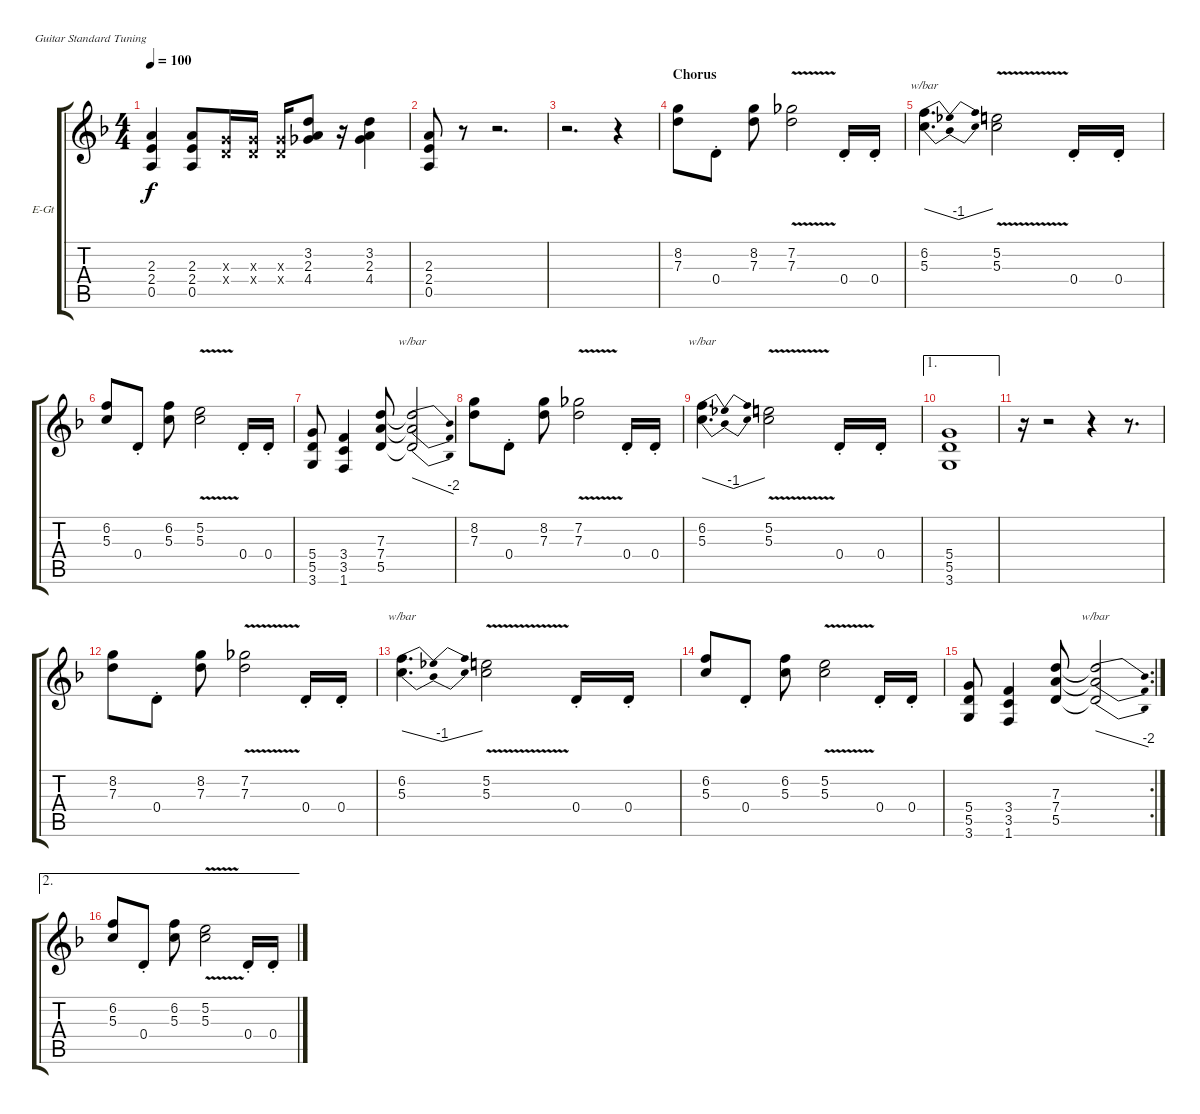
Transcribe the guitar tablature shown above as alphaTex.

\bracketExtendMode groupsimilarinstruments
\firstSystemTrackNameOrientation horizontal
\otherSystemsTrackNameOrientation horizontal
\track ("Lead Guitar" "E-Gt") {instrument overdrivenguitar}
\staff {score tabs}
\tuning (E4 B3 G3 D3 A2 E2)
\ts (4 4)
\tempo 100
\clef g2
\ks dminor
(2.3 2.4 0.5).4{dy f} (2.3 2.4 0.5).8 (0.3{x} 0.4{x}).16 (0.3{x} 0.4{x}).16 (0.3{x} 0.4{x}).16 (3.2 2.3 4.4).8 r.16 (3.2 2.3 4.4).4 |
(2.3 2.4 0.5).8 r.8 r.2{d} |
r.2{d} r.4 |
\section ("" "Chorus")
(8.2 7.3).8 0.4{st}.8 (8.2 7.3).8 (7.2{v} 7.3{v}).2 0.4{st}.16 0.4{st}.16 |
(6.2 5.3).4{d tbe (dip default 0 0 30 -4 60 0)} (5.2{v} 5.3{v}).2 0.4{st}.16 0.4{st}.16 |
(6.2 5.3).8 0.4{st}.8 (6.2 5.3).8 (5.2{v} 5.3{v}).2 0.4{st}.16 0.4{st}.16 |
(5.4 5.5 3.6).8 (3.4 3.5 1.6).4 (7.3 7.4 5.5).8 (7.3{t} 7.4{t} 5.5{t}).2{tbe (dive default 0 0 60 -8)} |
(8.2 7.3).8 0.4{st}.8 (8.2 7.3).8 (7.2{v} 7.3{v}).2 0.4{st}.16 0.4{st}.16 |
(6.2 5.3).4{d tbe (dip default 0 0 30 -4 60 0)} (5.2{v} 5.3{v}).2 0.4{st}.16 0.4{st}.16 |
\ae 1
(5.4 5.5 3.6).1 |
r.16 r.2 r.4 r.8{d} |
(8.2 7.3).8 0.4{st}.8 (8.2 7.3).8 (7.2{v} 7.3{v}).2 0.4{st}.16 0.4{st}.16 |
(6.2 5.3).4{d tbe (dip default 0 0 30 -4 60 0)} (5.2{v} 5.3{v}).2 0.4{st}.16 0.4{st}.16 |
(6.2 5.3).8 0.4{st}.8 (6.2 5.3).8 (5.2{v} 5.3{v}).2 0.4{st}.16 0.4{st}.16 |
\rc 2
(5.4 5.5 3.6).8 (3.4 3.5 1.6).4 (7.3 7.4 5.5).8 (7.3{t} 7.4{t} 5.5{t}).2{tbe (dive default 0 0 60 -8)} |
\ae 2
(6.2 5.3).8 0.4{st}.8 (6.2 5.3).8 (5.2{v} 5.3{v}).2 0.4{st}.16 0.4{st}.16
